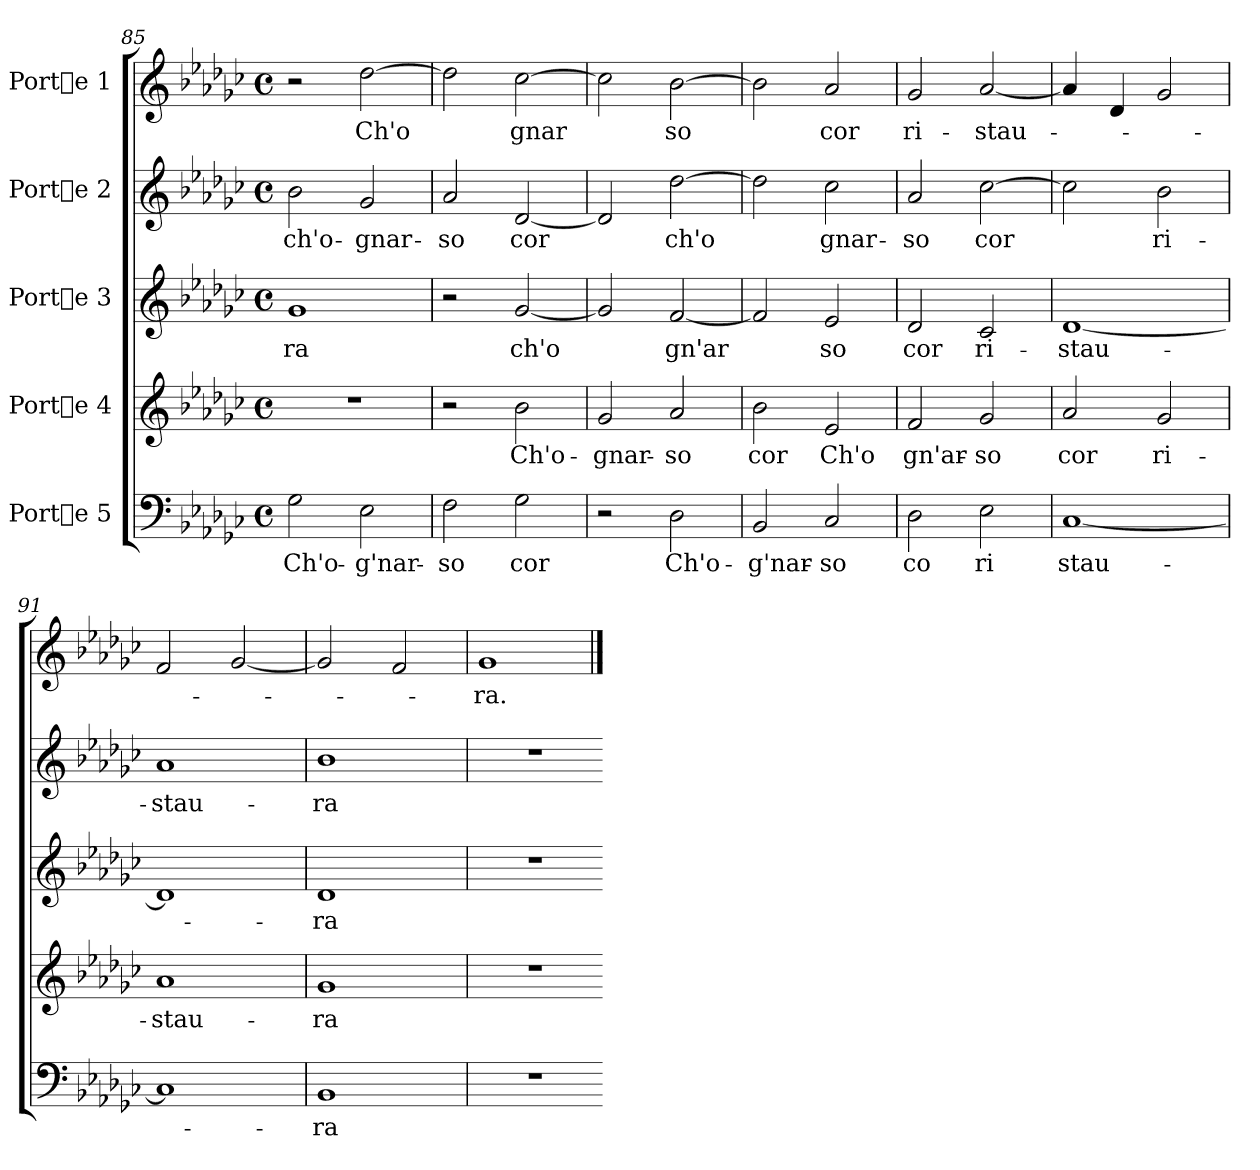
**kern	**text	**kern	**text	**kern	**text	**kern	**text	**kern	**text
*part5	*part5	*part4	*part4	*part3	*part3	*part2	*part2	*part1	*part1
*staff5	*staff5	*staff4	*staff4	*staff3	*staff3	*staff2	*staff2	*staff1	*staff1
*I"Porte 5	*	*I"Porte 4	*	*I"Porte 3	*	*I"Porte 2	*	*I"Porte 1	*
!!LO:PB:g=z
*clefF4	*	*clefG2	*	*clefG2	*	*clefG2	*	*clefG2	*
*k[b-e-a-d-g-c-]	*	*k[b-e-a-d-g-c-]	*	*k[b-e-a-d-g-c-]	*	*k[b-e-a-d-g-c-]	*	*k[b-e-a-d-g-c-]	*
*G-:	*	*G-:	*	*G-:	*	*G-:	*	*G-:	*
*M4/4	*	*M4/4	*	*M4/4	*	*M4/4	*	*M4/4	*
*met(c)	*	*met(c)	*	*met(c)	*	*met(c)	*	*met(c)	*
=85	=85	=85	=85	=85	=85	=85	=85	=85	=85
!	!LO:LY:b:cj	!	!	!	!LO:LY:b:cj	!	!LO:LY:b:cj	!	!
2G-\	Ch'o-	1r	.	1g-	-ra	2b-\	ch'o-	2r	.
!	!LO:LY:b:cj	!	!	!	!	!	!LO:LY:b:cj	!	!LO:LY:b:cj
2E-\	-g'nar-	.	.	.	.	2g-/	-gnar-	[>2dd-\	Ch'o-
=86	=86	=86	=86	=86	=86	=86	=86	=86	=86
!	!LO:LY:b:cj	!	!	!	!	!	!LO:LY:b:cj	!	!LO:LY:b:cj
2F\	-so	2r	.	2r	.	2a-/	-so	2dd-\]	-
!	!LO:LY:b:cj	!	!LO:LY:b:cj	!	!LO:LY:b:cj	!	!LO:LY:b:cj	!	!LO:LY:b:cj
2G-\	cor	2b-\	Ch'o-	[<2g-/	ch'o	[<2d-/	cor	[>2cc-\	gnar-
=87	=87	=87	=87	=87	=87	=87	=87	=87	=87
!	!	!	!LO:LY:b:cj	!	!LO:LY:b:cj	!	!LO:LY:b:cj	!	!LO:LY:b:cj
2r	.	2g-/	-gnar-	2g-/]	.	2d-/]	.	2cc-\]	-
!	!LO:LY:b:cj	!	!LO:LY:b:cj	!	!LO:LY:b:cj	!	!LO:LY:b:cj	!	!LO:LY:b:cj
2D-\	Ch'o-	2a-/	-so	[<2f/	gn'ar-	[>2dd-\	ch'o-	[>2b-\	so
=88	=88	=88	=88	=88	=88	=88	=88	=88	=88
!	!LO:LY:b:cj	!	!LO:LY:b:cj	!	!LO:LY:b:cj	!	!LO:LY:b:cj	!	!LO:LY:b:cj
2BB-/	-g'nar-	2b-\	cor	2f/]	-	2dd-\]	-	2b-\]	.
!	!LO:LY:b:cj	!	!LO:LY:b:cj	!	!LO:LY:b:cj	!	!LO:LY:b:cj	!	!LO:LY:b:cj
2C-/	-so	2e-/	Ch'o	2e-/	so	2cc-\	gnar-	2a-/	cor
=89	=89	=89	=89	=89	=89	=89	=89	=89	=89
!	!LO:LY:b:cj	!	!LO:LY:b:cj	!	!LO:LY:b:cj	!	!LO:LY:b:cj	!	!LO:LY:b:cj
2D-\	co	2f/	gn'ar-	2d-/	cor	2a-/	-so	2g-/	ri-
!	!LO:LY:b:cj	!	!LO:LY:b:cj	!	!LO:LY:b:cj	!	!LO:LY:b:cj	!	!LO:LY:b:cj
2E-\	ri	2g-/	-so	2c-/	ri-	[>2cc-\	cor	[<2a-/	-stau-
=90	=90	=90	=90	=90	=90	=90	=90	=90	=90
!	!LO:LY:b:cj	!	!LO:LY:b:cj	!	!LO:LY:b:cj	!	!LO:LY:b:cj	!	!
[<1C-	stau-	2a-/	cor	[<1d-	-stau-	2cc-\]	.	4a-/]	.
.	.	.	.	.	.	.	.	4d-/	.
!	!	!	!LO:LY:b:cj	!	!	!	!LO:LY:b:cj	!	!
.	.	2g-/	ri-	.	.	2b-\	ri-	2g-/	.
=91	=91	=91	=91	=91	=91	=91	=91	=91	=91
!	!	!	!LO:LY:b:cj	!	!	!	!LO:LY:b:cj	!	!
1C-]	.	1a-	-stau-	1d-]	.	1a-	-stau-	2f/	.
.	.	.	.	.	.	.	.	[<2g-/	.
=92	=92	=92	=92	=92	=92	=92	=92	=92	=92
!	!LO:LY:b:cj	!	!LO:LY:b:cj	!	!LO:LY:b:cj	!	!LO:LY:b:cj	!	!
1BB-	-ra	1g-	-ra	1d-	-ra	1b-	-ra	2g-/]	.
.	.	.	.	.	.	.	.	2f/	.
!!LO:LB:g=z
=93	=93	=93	=93	=93	=93	=93	=93	=93	=93
!	!	!	!	!	!	!	!	!	!LO:LY:b:cj
1r	.	1r	.	1r	.	1r	.	1g-	-ra.
=	==	=	==	=	==	=	==	==	==
*-	*-	*-	*-	*-	*-	*-	*-	*-	*-
